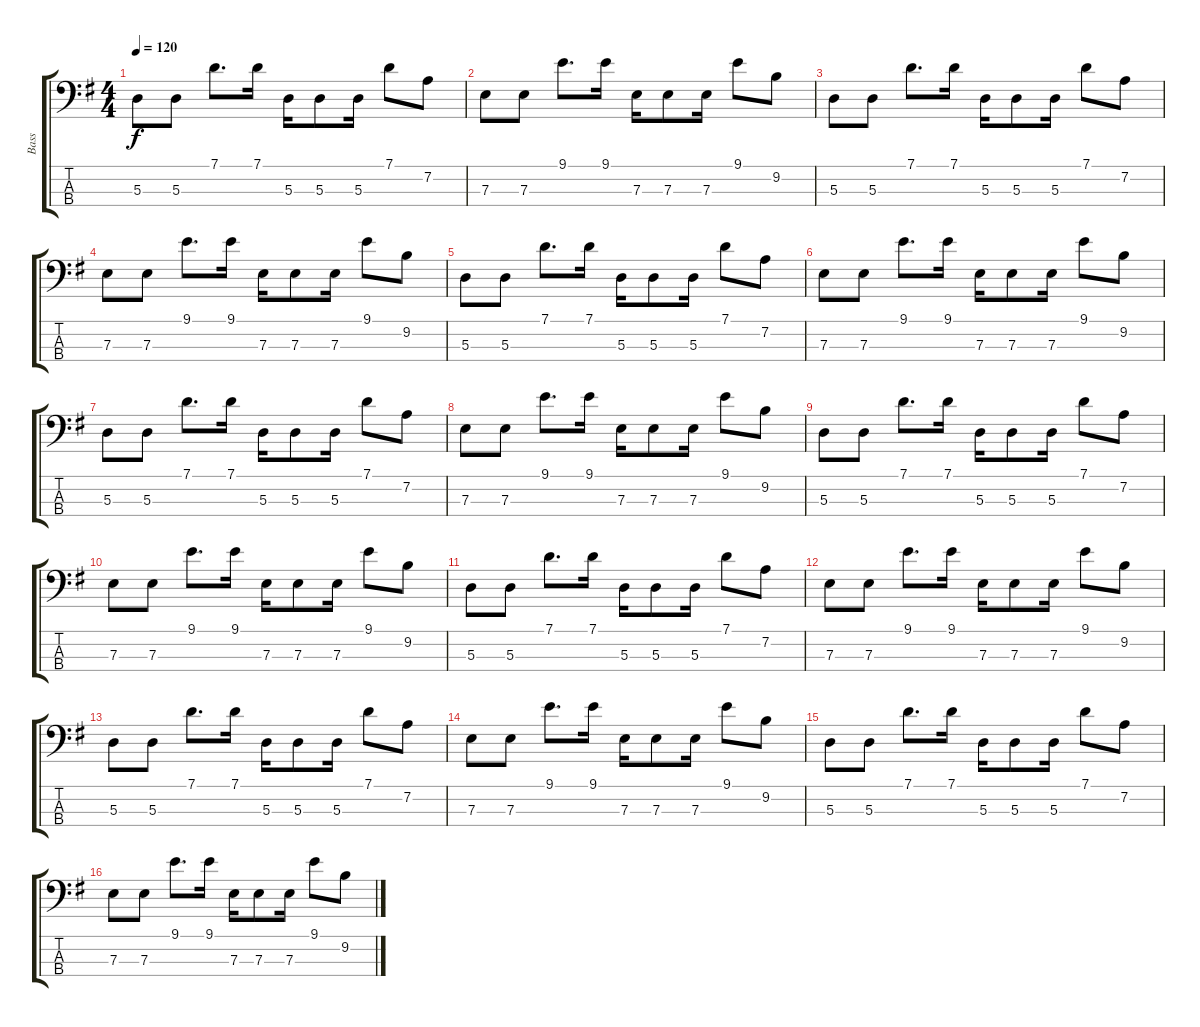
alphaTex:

\track ("Bass" "Bass") {instrument electricbassfinger}
\staff {score tabs}
\tuning (G2 D2 A1 E1) {hide}
\ts (4 4)
\tempo 120
\clef f4
\ks g
5.3.8{dy f} 5.3.8 7.1.8{d} 7.1.16 5.3.16 5.3.8 5.3.16 7.1.8 7.2.8 |
7.3.8 7.3.8 9.1.8{d} 9.1.16 7.3.16 7.3.8 7.3.16 9.1.8 9.2.8 |
5.3.8 5.3.8 7.1.8{d} 7.1.16 5.3.16 5.3.8 5.3.16 7.1.8 7.2.8 |
7.3.8 7.3.8 9.1.8{d} 9.1.16 7.3.16 7.3.8 7.3.16 9.1.8 9.2.8 |
5.3.8 5.3.8 7.1.8{d} 7.1.16 5.3.16 5.3.8 5.3.16 7.1.8 7.2.8 |
7.3.8 7.3.8 9.1.8{d} 9.1.16 7.3.16 7.3.8 7.3.16 9.1.8 9.2.8 |
5.3.8 5.3.8 7.1.8{d} 7.1.16 5.3.16 5.3.8 5.3.16 7.1.8 7.2.8 |
7.3.8 7.3.8 9.1.8{d} 9.1.16 7.3.16 7.3.8 7.3.16 9.1.8 9.2.8 |
5.3.8 5.3.8 7.1.8{d} 7.1.16 5.3.16 5.3.8 5.3.16 7.1.8 7.2.8 |
7.3.8 7.3.8 9.1.8{d} 9.1.16 7.3.16 7.3.8 7.3.16 9.1.8 9.2.8 |
5.3.8 5.3.8 7.1.8{d} 7.1.16 5.3.16 5.3.8 5.3.16 7.1.8 7.2.8 |
7.3.8 7.3.8 9.1.8{d} 9.1.16 7.3.16 7.3.8 7.3.16 9.1.8 9.2.8 |
5.3.8 5.3.8 7.1.8{d} 7.1.16 5.3.16 5.3.8 5.3.16 7.1.8 7.2.8 |
7.3.8 7.3.8 9.1.8{d} 9.1.16 7.3.16 7.3.8 7.3.16 9.1.8 9.2.8 |
5.3.8 5.3.8 7.1.8{d} 7.1.16 5.3.16 5.3.8 5.3.16 7.1.8 7.2.8 |
7.3.8 7.3.8 9.1.8{d} 9.1.16 7.3.16 7.3.8 7.3.16 9.1.8 9.2.8
